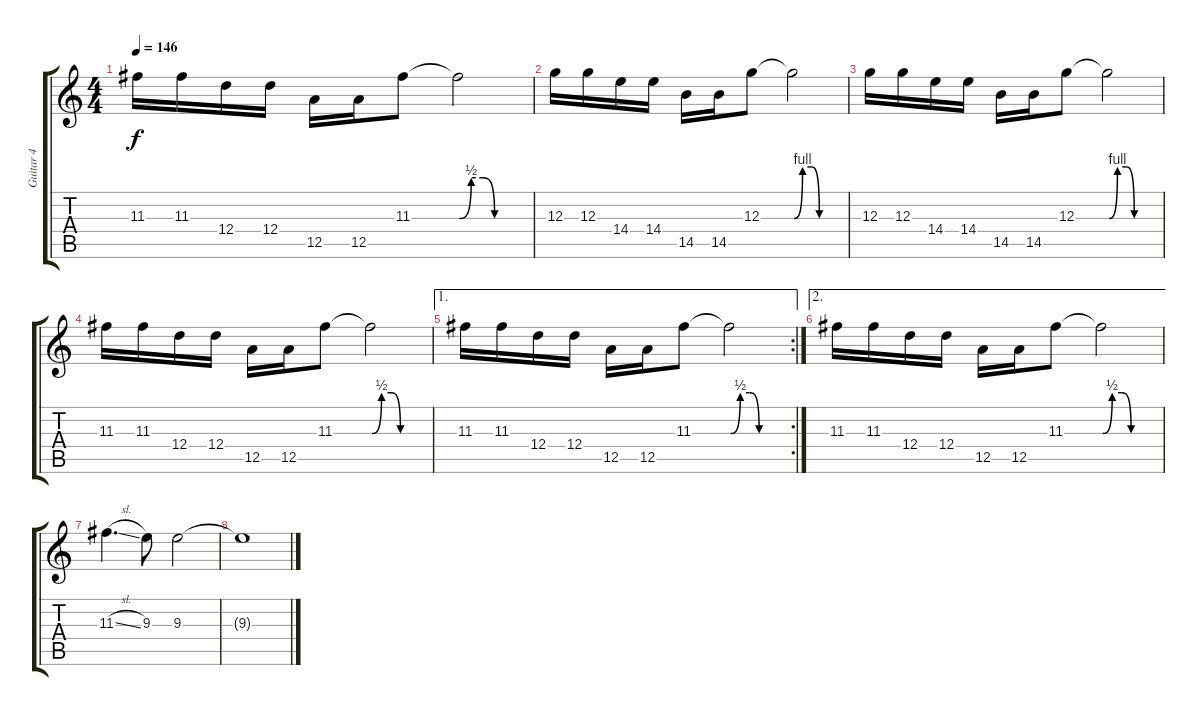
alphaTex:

\track ("Guitar 4" "Guitar 4") {instrument overdrivenguitar}
\staff {score tabs}
\tuning (E4 B3 G3 D3 A2 E2) {hide}
\ts (4 4)
\tempo 146
\clef g2
\ks c
11.3.16{dy f} 11.3.16 12.4.16 12.4.16 12.5.16 12.5.16 11.3.8 11.3{be (custom 0 0 10 2 20 2 30 0 60 0) t}.2 |
12.3.16 12.3.16 14.4.16 14.4.16 14.5.16 14.5.16 12.3.8 12.3{be (custom 0 0 10 4 20 4 30 0 60 0) t}.2 |
12.3.16 12.3.16 14.4.16 14.4.16 14.5.16 14.5.16 12.3.8 12.3{be (custom 0 0 10 4 20 4 30 0 60 0) t}.2 |
11.3.16 11.3.16 12.4.16 12.4.16 12.5.16 12.5.16 11.3.8 11.3{be (custom 0 0 10 2 20 2 30 0 60 0) t}.2 |
\ae 1
\rc 2
11.3.16 11.3.16 12.4.16 12.4.16 12.5.16 12.5.16 11.3.8 11.3{be (custom 0 0 10 2 20 2 30 0 60 0) t}.2 |
\ae 2
11.3.16 11.3.16 12.4.16 12.4.16 12.5.16 12.5.16 11.3.8 11.3{be (custom 0 0 10 2 20 2 30 0 60 0) t}.2 |
11.3{sl}.4{d} 9.3.8 9.3.2 |
9.3{t}.1
